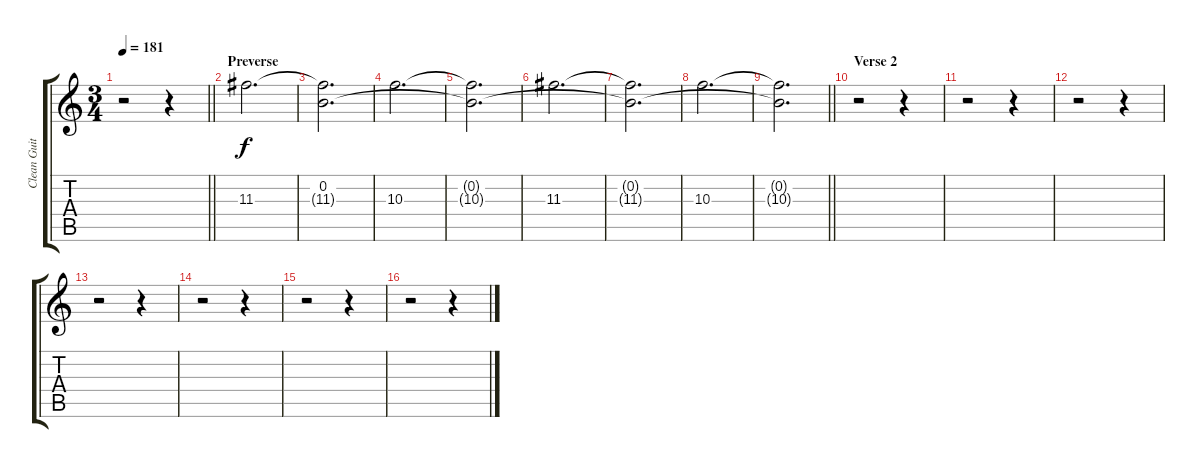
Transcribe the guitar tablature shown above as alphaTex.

\track ("Clean Guitar" "Clean Guit") {instrument electricguitarclean}
\staff {score tabs}
\tuning (E4 B3 G3 D3 A2 D2) {hide}
\ts (3 4)
\tempo 181
\clef g2
\barLineRight lightlight
\ks c
r.2{dy f} r.4 |
\section ("" "Preverse")
11.3.2{d} |
(0.2 11.3{t}).2{d} |
10.3.2{d} |
(0.2{t} 10.3{t}).2{d} |
11.3.2{d} |
(0.2{t} 11.3{t}).2{d} |
10.3.2{d} |
\barLineRight lightlight
(0.2{t} 10.3{t}).2{d} |
\section ("" "Verse 2")
r.2 r.4 |
r.2 r.4 |
r.2 r.4 |
r.2 r.4 |
r.2 r.4 |
r.2 r.4 |
r.2 r.4
